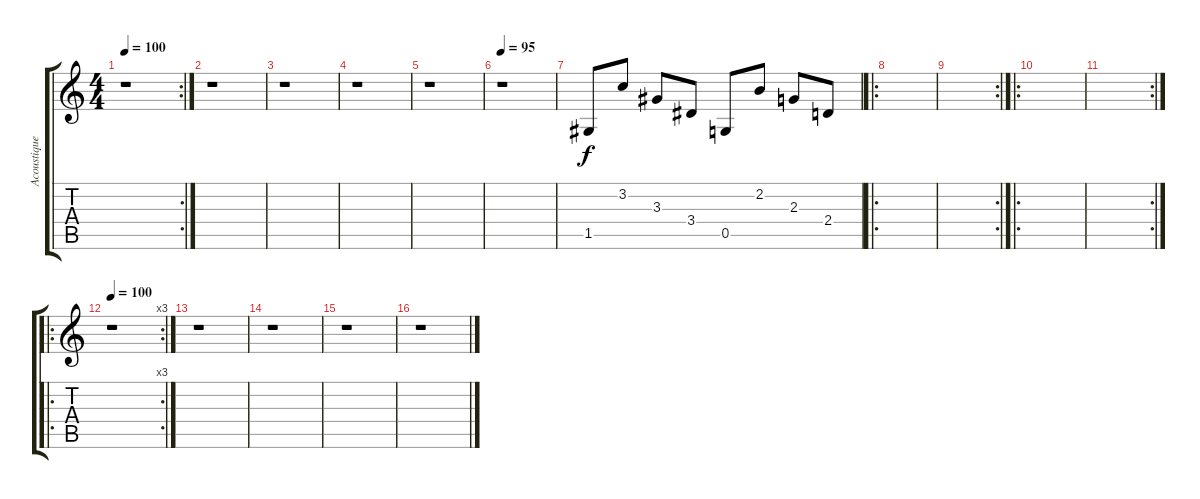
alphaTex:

\track ("Acoustique Malakian" "Acoustique") {instrument acousticguitarsteel}
\staff {score tabs}
\tuning (D4 A3 F3 C3 G2 C2) {hide}
\rc 2
\ts (4 4)
\tempo 100
\clef g2
\ks c
r.1{dy f} |
r.1 |
r.1 |
r.1 |
r.1 |
\tempo 95
r.1 |
1.5.8 3.2.8 3.3.8 3.4.8 0.5.8 2.2.8 2.3.8 2.4.8 |
\ro
|
\rc 2
|
\ro
|
\rc 2
|
\ro
\rc 3
\tempo 100
r.1 |
r.1 |
r.1 |
r.1 |
r.1
